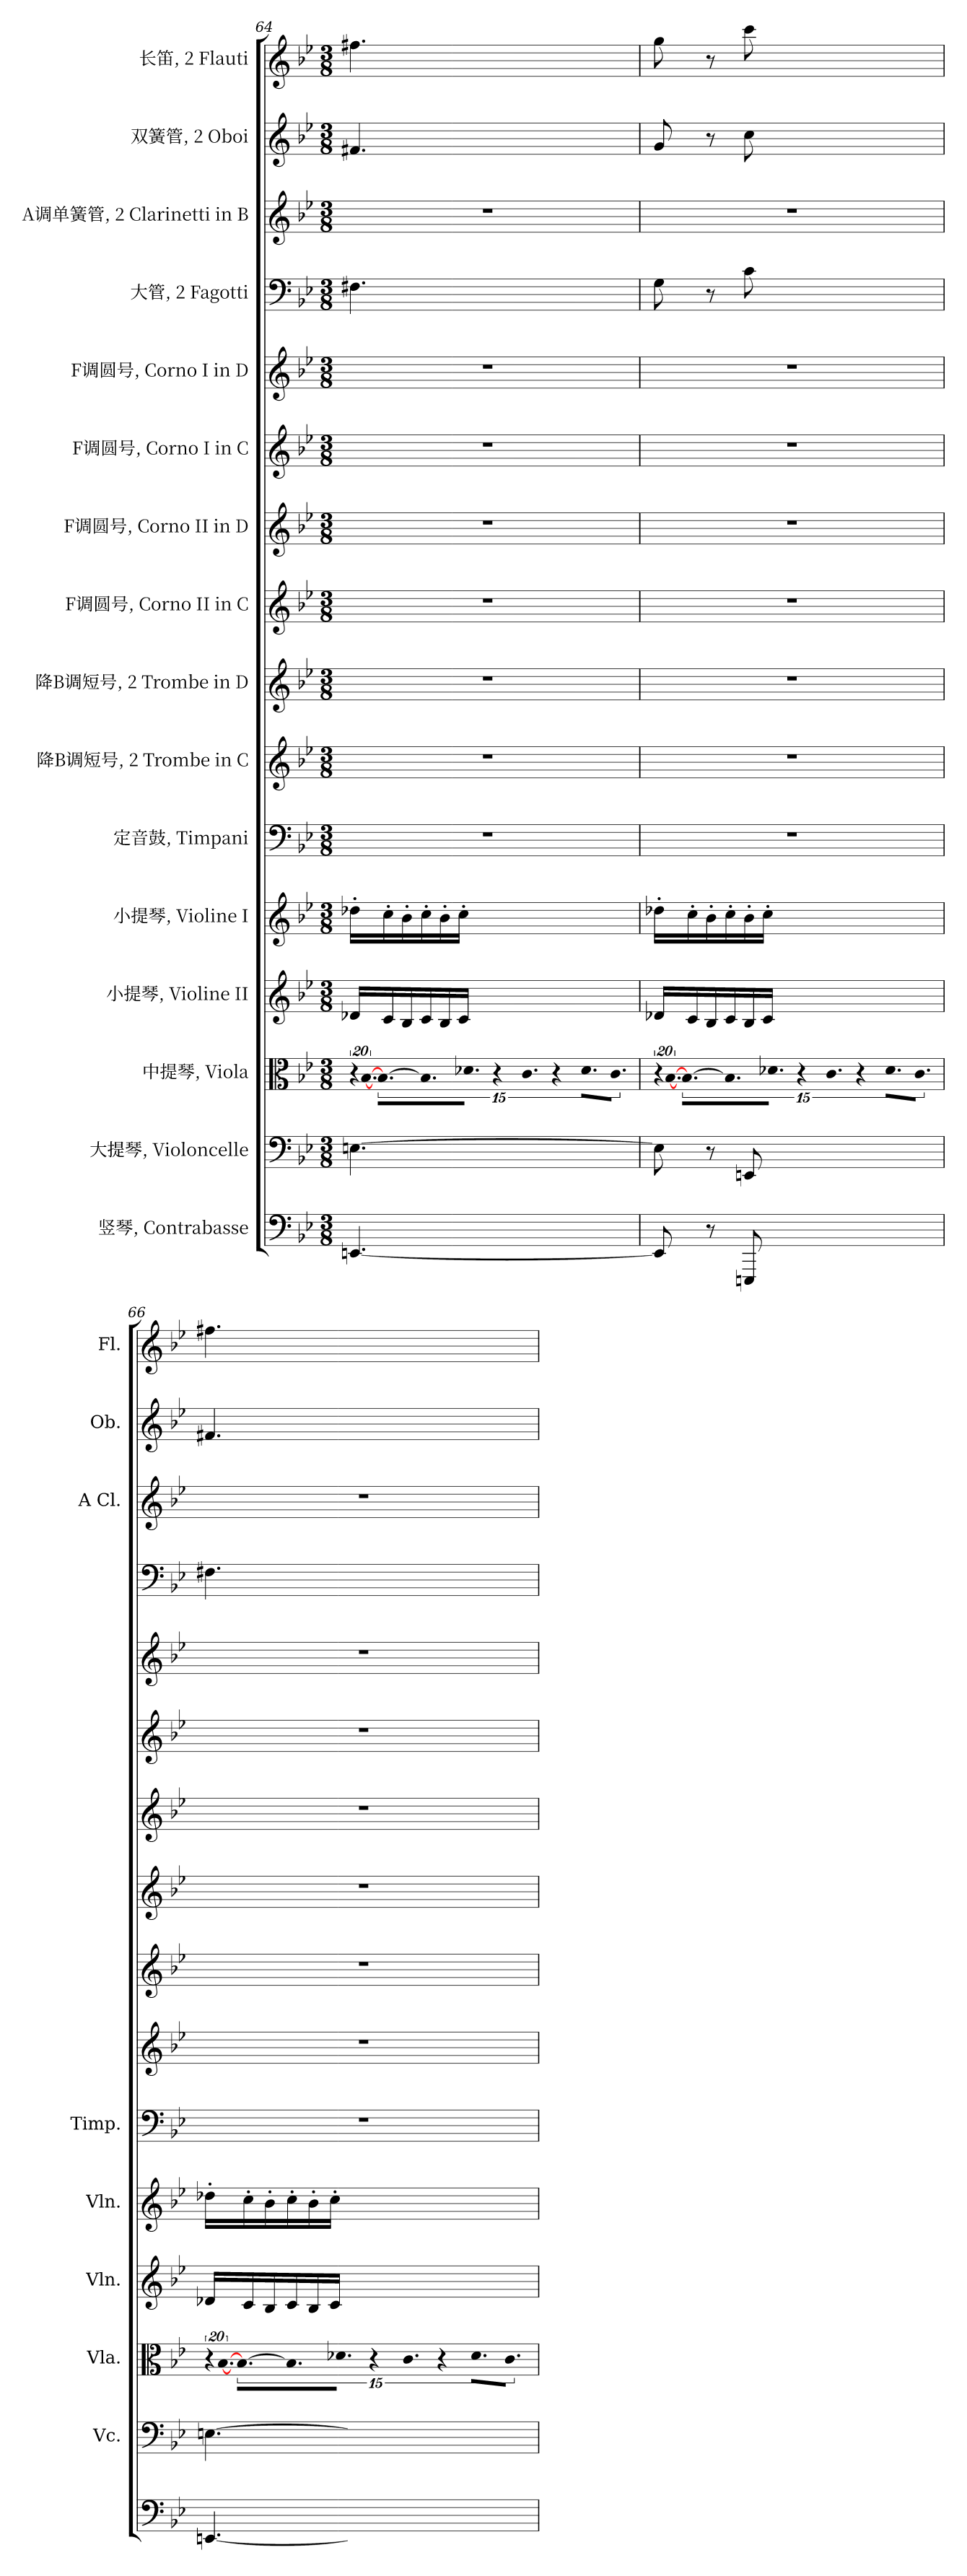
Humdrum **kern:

**kern	**kern	**kern	**kern	**kern	**kern	**kern	**kern	**kern	**kern	**kern	**kern	**kern	**kern	**kern	**kern
*part16	*part15	*part14	*part13	*part12	*part11	*part10	*part9	*part8	*part7	*part6	*part5	*part4	*part3	*part2	*part1
*staff16	*staff15	*staff14	*staff13	*staff12	*staff11	*staff10	*staff9	*staff8	*staff7	*staff6	*staff5	*staff4	*staff3	*staff2	*staff1
*I"竖琴, Contrabasse	*I"大提琴, Violoncelle	*I"中提琴, Viola	*I"小提琴, Violine II	*I"小提琴, Violine I	*I"定音鼓, Timpani	*I"降B调短号, 2 Trombe in C	*I"降B调短号, 2 Trombe in D	*I"F调圆号, Corno II in C	*I"F调圆号, Corno II in D	*I"F调圆号, Corno I in C	*I"F调圆号, Corno I in D	*I"大管, 2 Fagotti	*I"A调单簧管, 2 Clarinetti in B	*I"双簧管, 2 Oboi	*I"长笛, 2 Flauti
*	*I'Vc.	*I'Vla.	*I'Vln.	*I'Vln.	*I'Timp.	*	*	*	*	*	*	*	*I'A Cl.	*I'Ob.	*I'Fl.
*clefF4	*clefF4	*clefC3	*clefG2	*clefG2	*clefF4	*clefG2	*clefG2	*clefG2	*clefG2	*clefG2	*clefG2	*clefF4	*clefG2	*clefG2	*clefG2
*	*	*	*	*	*	*ITrd1c2	*ITrd1c2	*ITrd4c7	*ITrd4c7	*ITrd4c7	*ITrd4c7	*	*ITrd2c3	*	*
*k[b-e-]	*k[b-e-]	*k[b-e-]	*k[b-e-]	*k[b-e-]	*k[b-e-]	*k[b-e-a-d-]	*k[b-e-a-d-]	*k[b-e-a-]	*k[b-e-a-]	*k[b-e-a-]	*k[b-e-a-]	*k[b-e-]	*k[f#]	*k[b-e-]	*k[b-e-]
*M3/8	*M3/8	*M3/8	*M3/8	*M3/8	*M3/8	*M3/8	*M3/8	*M3/8	*M3/8	*M3/8	*M3/8	*M3/8	*M3/8	*M3/8	*M3/8
*MM117	*MM117	*MM117	*MM117	*MM117	*MM117	*MM117	*MM117	*MM117	*MM117	*MM117	*MM117	*MM117	*MM117	*MM117	*MM117
=64	=64	=64	=64	=64	=64	=64	=64	=64	=64	=64	=64	=64	=64	=64	=64
!	!	!LO:N:vis=64.	!	!	!	!	!	!	!	!	!	!	!	!	!
[4.EEn/	[4.En\	640%17r	16d-X/LL	16dd-X'\LL	4.r	4.r	4.r	4.r	4.r	4.r	4.r	4.F#X\	4.r	4.f#X/	4.ff#X\
!	!	!LO:N:vis=32.	!	!	!	!	!	!	!	!	!	!	!	!	!
.	.	[640%17B-/	.	.	.	.	.	.	.	.	.	.	.	.	.
.	.	1920ryy	.	.	.	.	.	.	.	.	.	.	.	.	.
!	!	!LO:N:vis=32.	!	!	!	!	!	!	!	!	!	!	!	!	!
.	.	1920%103B-\LLL_	.	.	.	.	.	.	.	.	.	.	.	.	.
.	.	.	16c/	16cc'\	.	.	.	.	.	.	.	.	.	.	.
!	!	!LO:N:vis=32.	!	!	!	!	!	!	!	!	!	!	!	!	!
.	.	640%17B-\K]	.	.	.	.	.	.	.	.	.	.	.	.	.
.	.	.	16B-/	16b-'\	.	.	.	.	.	.	.	.	.	.	.
!	!	!LO:N:vis=32.	!	!	!	!	!	!	!	!	!	!	!	!	!
.	.	1920%103d-X\JJJ	.	.	.	.	.	.	.	.	.	.	.	.	.
!	!	!LO:N:vis=64.	!	!	!	!	!	!	!	!	!	!	!	!	!
.	.	640%17r	16c/	16cc'\	.	.	.	.	.	.	.	.	.	.	.
!	!	!LO:N:vis=32.	!	!	!	!	!	!	!	!	!	!	!	!	!
.	.	640%17c\	.	.	.	.	.	.	.	.	.	.	.	.	.
.	.	1920ryy	.	.	.	.	.	.	.	.	.	.	.	.	.
!	!	!LO:N:vis=64.	!	!	!	!	!	!	!	!	!	!	!	!	!
.	.	640%17r	.	.	.	.	.	.	.	.	.	.	.	.	.
.	.	.	16B-/	16b-'\	.	.	.	.	.	.	.	.	.	.	.
!	!	!LO:N:vis=32.	!	!	!	!	!	!	!	!	!	!	!	!	!
.	.	1920%103d-\LLL	.	.	.	.	.	.	.	.	.	.	.	.	.
.	.	.	16c/JJ	16cc'\JJ	.	.	.	.	.	.	.	.	.	.	.
!	!	!LO:N:vis=32.	!	!	!	!	!	!	!	!	!	!	!	!	!
.	.	1920%103c\JJJ	.	.	.	.	.	.	.	.	.	.	.	.	.
!!LO:PB:g=z
=65	=65	=65	=65	=65	=65	=65	=65	=65	=65	=65	=65	=65	=65	=65	=65
*	*	*	*	*	*	*	*	*	*	*	*	*	*	*	*MM117
!	!	!LO:N:vis=64.	!	!	!	!	!	!	!	!	!	!	!	!	!
8EE/]	8E\]	640%17r	16d-X/LL	16dd-X'\LL	4.r	4.r	4.r	4.r	4.r	4.r	4.r	8G\	4.r	8g/	8gg\
!	!	!LO:N:vis=32.	!	!	!	!	!	!	!	!	!	!	!	!	!
.	.	[640%17B-/	.	.	.	.	.	.	.	.	.	.	.	.	.
.	.	1920ryy	.	.	.	.	.	.	.	.	.	.	.	.	.
!	!	!LO:N:vis=32.	!	!	!	!	!	!	!	!	!	!	!	!	!
.	.	1920%103B-\LLL_	.	.	.	.	.	.	.	.	.	.	.	.	.
.	.	.	16c/	16cc'\	.	.	.	.	.	.	.	.	.	.	.
!	!	!LO:N:vis=32.	!	!	!	!	!	!	!	!	!	!	!	!	!
.	.	640%17B-\K]	.	.	.	.	.	.	.	.	.	.	.	.	.
*	*	*	*	*	*	*	*	*	*	*	*	*	*	*	*MM130
8r	8r	.	16B-/	16b-'\	.	.	.	.	.	.	.	8r	.	8r	8r
!	!	!LO:N:vis=32.	!	!	!	!	!	!	!	!	!	!	!	!	!
.	.	1920%103d-X\JJJ	.	.	.	.	.	.	.	.	.	.	.	.	.
!	!	!LO:N:vis=64.	!	!	!	!	!	!	!	!	!	!	!	!	!
.	.	640%17r	16c/	16cc'\	.	.	.	.	.	.	.	.	.	.	.
!	!	!LO:N:vis=32.	!	!	!	!	!	!	!	!	!	!	!	!	!
.	.	640%17c\	.	.	.	.	.	.	.	.	.	.	.	.	.
.	.	1920ryy	.	.	.	.	.	.	.	.	.	.	.	.	.
!	!	!LO:N:vis=64.	!	!	!	!	!	!	!	!	!	!	!	!	!
.	.	640%17r	.	.	.	.	.	.	.	.	.	.	.	.	.
*	*	*	*	*	*	*	*	*	*	*	*	*	*	*	*MM124
8EEEn/	8EEn/	.	16B-/	16b-'\	.	.	.	.	.	.	.	8c\	.	8cc\	8ccc\
!	!	!LO:N:vis=32.	!	!	!	!	!	!	!	!	!	!	!	!	!
.	.	1920%103d-\LLL	.	.	.	.	.	.	.	.	.	.	.	.	.
.	.	.	16c/JJ	16cc'\JJ	.	.	.	.	.	.	.	.	.	.	.
!	!	!LO:N:vis=32.	!	!	!	!	!	!	!	!	!	!	!	!	!
.	.	1920%103c\JJJ	.	.	.	.	.	.	.	.	.	.	.	.	.
=66	=66	=66	=66	=66	=66	=66	=66	=66	=66	=66	=66	=66	=66	=66	=66
*	*	*	*	*	*	*	*	*	*	*	*	*	*	*	*MM117
!	!	!LO:N:vis=64.	!	!	!	!	!	!	!	!	!	!	!	!	!
[4.EEn/	[4.En\	640%17r	16d-X/LL	16dd-X'\LL	4.r	4.r	4.r	4.r	4.r	4.r	4.r	4.F#X\	4.r	4.f#X/	4.ff#X\
!	!	!LO:N:vis=32.	!	!	!	!	!	!	!	!	!	!	!	!	!
.	.	[640%17B-/	.	.	.	.	.	.	.	.	.	.	.	.	.
.	.	1920ryy	.	.	.	.	.	.	.	.	.	.	.	.	.
!	!	!LO:N:vis=32.	!	!	!	!	!	!	!	!	!	!	!	!	!
.	.	1920%103B-\LLL_	.	.	.	.	.	.	.	.	.	.	.	.	.
.	.	.	16c/	16cc'\	.	.	.	.	.	.	.	.	.	.	.
!	!	!LO:N:vis=32.	!	!	!	!	!	!	!	!	!	!	!	!	!
.	.	640%17B-\K]	.	.	.	.	.	.	.	.	.	.	.	.	.
.	.	.	16B-/	16b-'\	.	.	.	.	.	.	.	.	.	.	.
!	!	!LO:N:vis=32.	!	!	!	!	!	!	!	!	!	!	!	!	!
.	.	1920%103d-X\JJJ	.	.	.	.	.	.	.	.	.	.	.	.	.
!	!	!LO:N:vis=64.	!	!	!	!	!	!	!	!	!	!	!	!	!
.	.	640%17r	16c/	16cc'\	.	.	.	.	.	.	.	.	.	.	.
!	!	!LO:N:vis=32.	!	!	!	!	!	!	!	!	!	!	!	!	!
.	.	640%17c\	.	.	.	.	.	.	.	.	.	.	.	.	.
.	.	1920ryy	.	.	.	.	.	.	.	.	.	.	.	.	.
!	!	!LO:N:vis=64.	!	!	!	!	!	!	!	!	!	!	!	!	!
.	.	640%17r	.	.	.	.	.	.	.	.	.	.	.	.	.
.	.	.	16B-/	16b-'\	.	.	.	.	.	.	.	.	.	.	.
!	!	!LO:N:vis=32.	!	!	!	!	!	!	!	!	!	!	!	!	!
.	.	1920%103d-\LLL	.	.	.	.	.	.	.	.	.	.	.	.	.
.	.	.	16c/JJ	16cc'\JJ	.	.	.	.	.	.	.	.	.	.	.
!	!	!LO:N:vis=32.	!	!	!	!	!	!	!	!	!	!	!	!	!
.	.	1920%103c\JJJ	.	.	.	.	.	.	.	.	.	.	.	.	.
=	=	=	=	=	=	=	=	=	=	=	=	=	=	=	=
*-	*-	*-	*-	*-	*-	*-	*-	*-	*-	*-	*-	*-	*-	*-	*-
